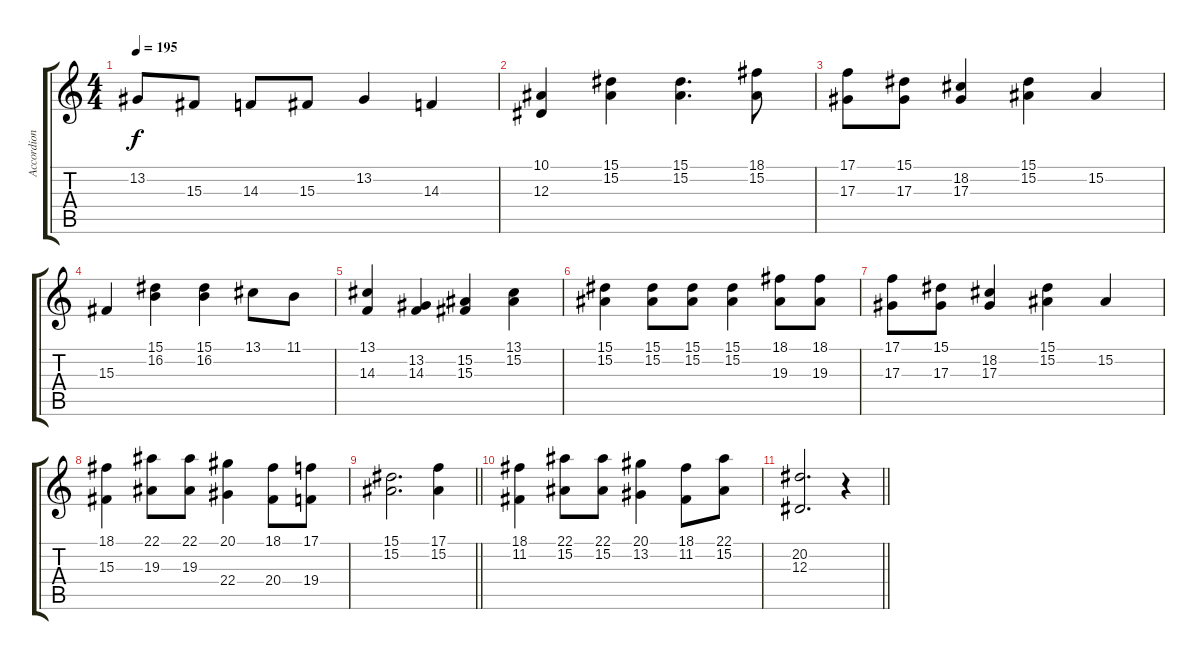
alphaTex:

\track ("Accordion" "Accordion") {instrument accordion}
\staff {score tabs}
\tuning (C4 G3 Eb3 Bb2 F2 C2) {hide}
\ts (4 4)
\tempo 195
\clef g2
\ks c
13.2.8{dy f} 15.3.8 14.3.8 15.3.8 13.2.4 14.3.4 |
(10.1 12.3).4 (15.1 15.2).4 (15.1 15.2).4{d} (18.1 15.2).8 |
(17.1 17.3).8 (15.1 17.3).8 (18.2 17.3).4 (15.1 15.2).4 15.2.4 |
15.3.4 (15.1 16.2).4 (15.1 16.2).4 13.1.8 11.1.8 |
(13.1 14.3).4 (13.2 14.3).4 (15.2 15.3).4 (13.1 15.2).4 |
(15.1 15.2).4 (15.1 15.2).8 (15.1 15.2).8 (15.1 15.2).4 (18.1 19.3).8 (18.1 19.3).8 |
(17.1 17.3).8 (15.1 17.3).8 (18.2 17.3).4 (15.1 15.2).4 15.2.4 |
(18.1 15.3).4 (22.1 19.3).8 (22.1 19.3).8 (20.1 22.4).4 (18.1 20.4).8 (17.1 19.4).8 |
\barLineRight lightlight
(15.1 15.2).2{d} (17.1 15.2).4 |
(18.1 11.2).4 (22.1 15.2).8 (22.1 15.2).8 (20.1 13.2).4 (18.1 11.2).8 (22.1 15.2).8 |
\barLineRight lightlight
(20.2 12.3).2{d} r.4
